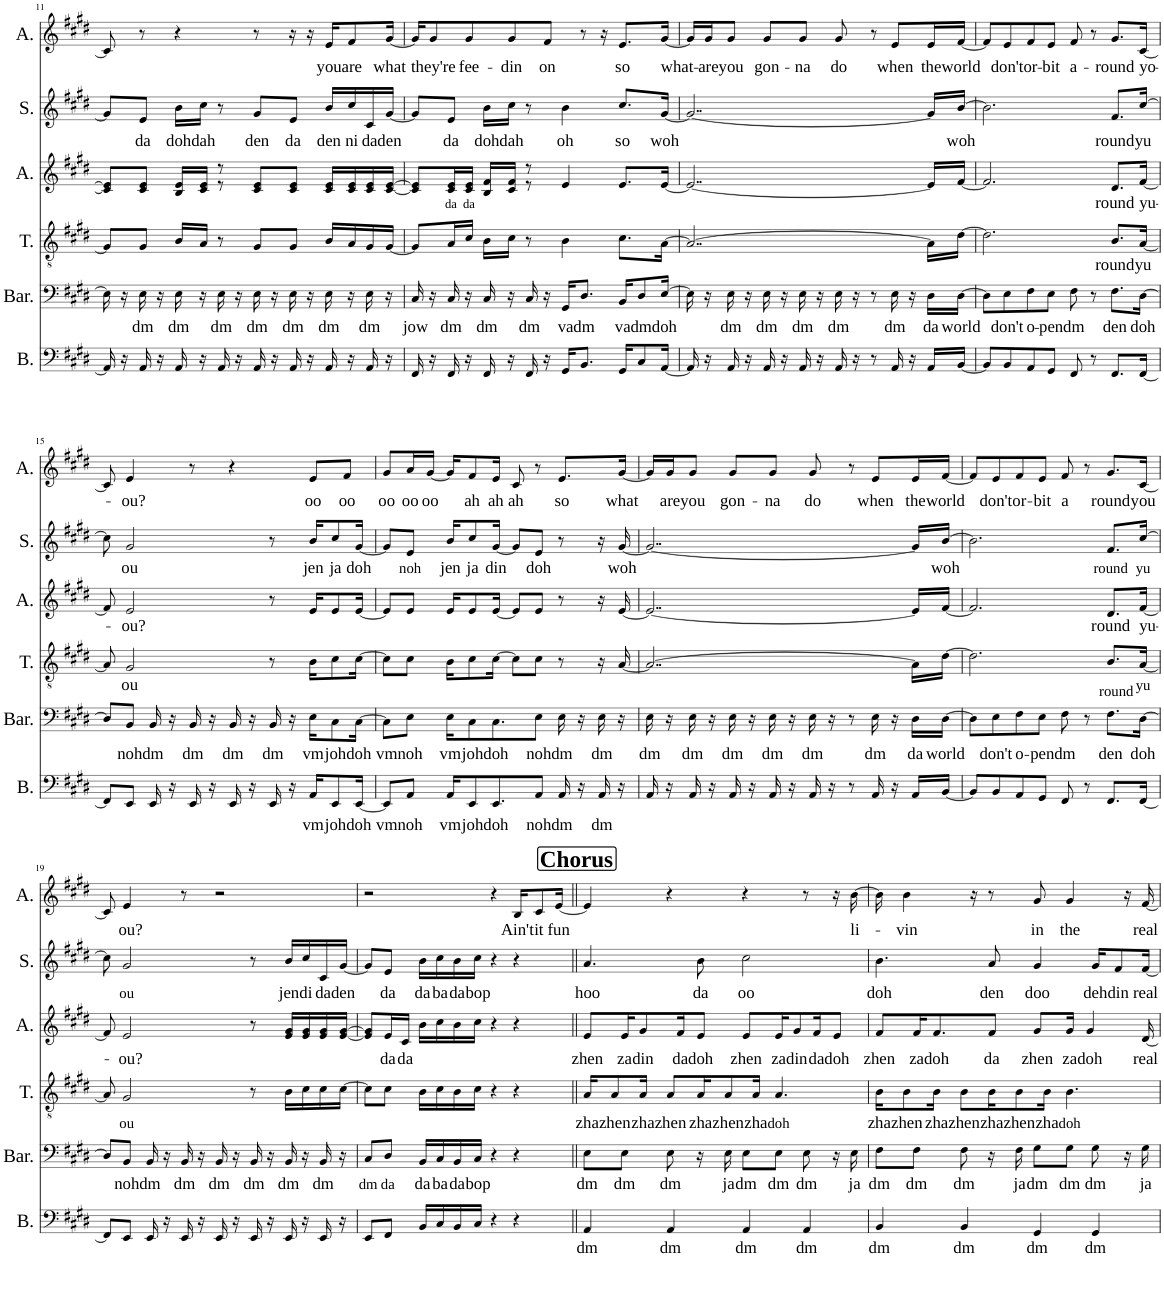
**kern	**text	**kern	**text	**kern	**text	**kern	**text	**kern	**text	**kern	**text
*part6	*part6	*part5	*part5	*part4	*part4	*part3	*part3	*part2	*part2	*part1	*part1
*staff6	*staff6	*staff5	*staff5	*staff4	*staff4	*staff3	*staff3	*staff2	*staff2	*staff1	*staff1
*I"Bass	*	*I"Baritone	*	*I"Tenor	*	*I"Alto	*	*I"Soprano	*	*I"Alto	*
*I'B.	*	*I'Bar.	*	*I'T.	*	*I'A.	*	*I'S.	*	*I'A.	*
!!LO:PB:g=z
*clefF4	*	*clefF4	*	*clefGv2	*	*clefG2	*	*clefG2	*	*clefG2	*
*k[f#c#g#d#]	*	*k[f#c#g#d#]	*	*k[f#c#g#d#]	*	*k[f#c#g#d#]	*	*k[f#c#g#d#]	*	*k[f#c#g#d#]	*
*M4/4	*	*M4/4	*	*M4/4	*	*M4/4	*	*M4/4	*	*M4/4	*
=11	=11	=11	=11	=11	=11	=11	=11	=11	=11	=11	=11
*	*	*	*	*	*	*^	*	*	*	*	*
16AA/]	.	16E\]	.	8G#/L]	.	8c#/] 8e/]L	4.ryy	.	8g#/L]	.	8c#/]	.
16r	.	16r	.	.	.	.	.	.	.	.	.	.
!	!	!	!LO:LY:b	!	!	!	!	!	!	!LO:LY:b	!	!
16AA/	.	16E\	dm	8G#/J	.	8c#/ 8e/J	.	.	8e/J	da	8r	.
16r	.	16r	.	.	.	.	.	.	.	.	.	.
!	!	!	!LO:LY:b	!	!	!	!	!	!	!LO:LY:b	!	!
16AA/	.	16E\	dm	16B/LL	.	16B/ 16e/LL	.	.	16b\LL	doh	4r	.
!	!	!	!	!	!	!	!	!	!	!LO:LY:b	!	!
16r	.	16r	.	16A/JJ	.	16c#/ 16e/JJ	.	.	16cc#\JJ	dah	.	.
!	!	!	!LO:LY:b	!	!	!	!	!	!	!	!	!
16AA/	.	16E\	dm	8r	.	8r	8r	.	8r	.	.	.
16r	.	16r	.	.	.	.	.	.	.	.	.	.
!	!	!	!LO:LY:b	!	!	!	!	!	!	!LO:LY:b	!	!
16AA/	.	16E\	dm	8G#/L	.	8c#/ 8e/L	2ryy	.	8g#/L	den	8r	.
16r	.	16r	.	.	.	.	.	.	.	.	.	.
!	!	!	!LO:LY:b	!	!	!	!	!	!	!LO:LY:b	!	!
16AA/	.	16E\	dm	8G#/J	.	8c#/ 8e/J	.	.	8e/J	da	16r	.
16r	.	16r	.	.	.	.	.	.	.	.	16r	.
!	!	!	!LO:LY:b	!	!	!	!	!	!	!LO:LY:b	!	!LO:LY:b
16AA/	.	16E\	dm	16B/LL	.	16c#/ 16e/LL	.	.	16b/LL	den	16e/KL	you
!	!	!	!	!	!	!	!	!	!	!LO:LY:b	!	!LO:LY:b
16r	.	16r	.	16A/	.	16c#/ 16e/	.	.	16cc#/	ni	8f#/	are
!	!	!	!LO:LY:b	!	!	!	!	!	!	!LO:LY:b	!	!
16AA/	.	16E\	dm	16G#/	.	16c#/ 16e/	.	.	16c#/	da	.	.
!	!	!	!	!	!	!	!	!	!	!LO:LY:b	!	!LO:LY:b
16r	.	16r	.	[16G#/JJ	.	[16c#/ [16e/JJ	.	.	[16g#/JJ	den	[16g#/Jk	what
=12	=12	=12	=12	=12	=12	=12	=12	=12	=12	=12	=12	=12
!	!	!	!LO:LY:b	!	!	!	!	!	!	!	!	!
16FF#/	.	16C#/	jow	8G#/L]	.	8c#/] 8e/]L	4.ryy	.	8g#/L]	.	16g#/KL]	.
!	!	!	!	!	!	!	!	!	!	!	!	!LO:LY:b
16r	.	16r	.	.	.	.	.	.	.	.	8g#/	they're
!	!	!	!LO:LY:b	!	!	!	!	!LO:LY:b	!	!LO:LY:b	!	!
16FF#/	.	16C#/	dm	16A/L	.	16c#/ 16e/L	.	da	8e/J	da	.	.
!	!	!	!	!	!	!	!	!LO:LY:b	!	!	!	!LO:LY:b
16r	.	16r	.	16c#/JJ	.	16c#/ 16e/JJ	.	da	.	.	8g#/	fee-
!	!	!	!LO:LY:b	!	!	!	!	!	!	!LO:LY:b	!	!
16FF#/	.	16C#/	dm	16B\LL	.	16B/ 16f#/LL	.	.	16b\LL	doh	.	.
!	!	!	!	!	!	!	!	!	!	!LO:LY:b	!	!LO:LY:b
16r	.	16r	.	16c#\JJ	.	16c#/ 16f#/JJ	.	.	16cc#\JJ	dah	8g#/	-din
!	!	!	!LO:LY:b	!	!	!	!	!	!	!	!	!
16FF#/	.	16C#/	dm	8r	.	8r	8r	.	8r	.	.	.
!	!	!	!	!	!	!	!	!	!	!	!	!LO:LY:b
16r	.	16r	.	.	.	.	.	.	.	.	8f#/J	on
!	!	!	!LO:LY:b	!	!	!	!	!	!	!LO:LY:b	!	!
16GG#/KL	.	16GG#/KL	va	4B\	.	4e/	2ryy	.	4b\	oh	.	.
!	!	!	!LO:LY:b	!	!	!	!	!	!	!	!	!
8.BB/J	.	8.D#/J	dm	.	.	.	.	.	.	.	8r	.
.	.	.	.	.	.	.	.	.	.	.	16r	.
!	!	!	!LO:LY:b	!	!	!	!	!	!	!LO:LY:b	!	!LO:LY:b
16GG#/KL	.	16BB/KL	va	8.c#\L	.	8.e/L	.	.	8.cc#/L	so	8.e/L	so
!	!	!	!LO:LY:b	!	!	!	!	!	!	!	!	!
8C#/	.	8D#/	dm	.	.	.	.	.	.	.	.	.
!	!	!	!LO:LY:b	!	!	!	!	!	!	!LO:LY:b	!	!LO:LY:b
[16AA/Jk	.	[16E/Jk	doh	[16A\Jk	.	[16e/Jk	.	.	[16g#/Jk	woh	[16g#/Jk	what-
*	*	*	*	*	*	*v	*v	*	*	*	*	*
=13	=13	=13	=13	=13	=13	=13	=13	=13	=13	=13	=13
16AA/]	.	16E\]	.	2..A/_	.	2..e/_	.	2..g#/_	.	16g#/LL]	.
!	!	!	!	!	!	!	!	!	!	!	!LO:LY:b
16r	.	16r	.	.	.	.	.	.	.	16g#/J	are
!	!	!	!LO:LY:b	!	!	!	!	!	!	!	!LO:LY:b
16AA/	.	16E\	dm	.	.	.	.	.	.	8g#/J	you
16r	.	16r	.	.	.	.	.	.	.	.	.
!	!	!	!LO:LY:b	!	!	!	!	!	!	!	!LO:LY:b
16AA/	.	16E\	dm	.	.	.	.	.	.	8g#/L	gon-
16r	.	16r	.	.	.	.	.	.	.	.	.
!	!	!	!LO:LY:b	!	!	!	!	!	!	!	!LO:LY:b
16AA/	.	16E\	dm	.	.	.	.	.	.	8g#/J	-na
16r	.	16r	.	.	.	.	.	.	.	.	.
!	!	!	!LO:LY:b	!	!	!	!	!	!	!	!LO:LY:b
16AA/	.	16E\	dm	.	.	.	.	.	.	8g#/	do
16r	.	16r	.	.	.	.	.	.	.	.	.
8r	.	8r	.	.	.	.	.	.	.	8r	.
!	!	!	!LO:LY:b	!	!	!	!	!	!	!	!LO:LY:b
16AA/	.	16E\	dm	.	.	.	.	.	.	8e/L	when
16r	.	16r	.	.	.	.	.	.	.	.	.
!	!	!	!LO:LY:b	!	!	!	!	!	!	!	!LO:LY:b
16AA/LL	.	16D#\LL	da	16A\LL]	.	16e/LL]	.	16g#/LL]	.	16e/L	the
!	!	!	!LO:LY:b	!	!	!	!	!	!LO:LY:b	!	!LO:LY:b
[16BB/JJ	.	[16D#\JJ	world	[16d#\JJ	.	[16f#/JJ	.	[16b/JJ	woh	[16f#/JJ	world
=14	=14	=14	=14	=14	=14	=14	=14	=14	=14	=14	=14
8BB/L]	.	8D#\L]	.	2.d#\]	.	2.f#/]	.	2.b\]	.	8f#/L]	.
!	!	!	!LO:LY:b	!	!	!	!	!	!	!	!LO:LY:b
8BB/	.	8E\	don't	.	.	.	.	.	.	8e/	don't
!	!	!	!LO:LY:b	!	!	!	!	!	!	!	!LO:LY:b
8AA/	.	8F#\	o-	.	.	.	.	.	.	8f#/	or-
!	!	!	!LO:LY:b	!	!	!	!	!	!	!	!LO:LY:b
8GG#/J	.	8E\J	-pen	.	.	.	.	.	.	8e/J	-bit
!	!	!	!LO:LY:b	!	!	!	!	!	!	!	!LO:LY:b
8FF#/	.	8F#\	dm	.	.	.	.	.	.	8f#/	a-
8r	.	8r	.	.	.	.	.	.	.	8r	.
!	!	!	!LO:LY:b	!	!LO:LY:b	!	!LO:LY:b	!	!LO:LY:b	!	!LO:LY:b
8.FF#/L	.	8.F#\L	den	8.B/L	round	8.d#/L	round	8.f#/L	round	8.g#/L	-round
!	!	!	!LO:LY:b	!	!LO:LY:b	!	!LO:LY:b	!	!LO:LY:b	!	!LO:LY:b
[16FF#/Jk	.	[16D#\Jk	doh	[16A/Jk	yu	[16f#/Jk	yu-	[16cc#/Jk	yu	[16c#/Jk	yo-
!!LO:LB:g=z
=15	=15	=15	=15	=15	=15	=15	=15	=15	=15	=15	=15
8FF#/L]	.	8D#/L]	.	8A/]	.	8f#/]	.	8cc#\]	.	8c#/]	.
!	!	!	!LO:LY:b	!	!LO:LY:b	!	!LO:LY:b	!	!LO:LY:b	!	!LO:LY:b
8EE/J	.	8BB/J	noh	2G#/	ou	2e/	-ou?	2g#/	ou	4e/	ou?
!	!	!	!LO:LY:b	!	!	!	!	!	!	!	!
16EE/	.	16BB/	dm	.	.	.	.	.	.	.	.
16r	.	16r	.	.	.	.	.	.	.	.	.
!	!	!	!LO:LY:b	!	!	!	!	!	!	!	!
16EE/	.	16BB/	dm	.	.	.	.	.	.	8r	.
16r	.	16r	.	.	.	.	.	.	.	.	.
!	!	!	!LO:LY:b	!	!	!	!	!	!	!	!
16EE/	.	16BB/	dm	.	.	.	.	.	.	4r	.
16r	.	16r	.	.	.	.	.	.	.	.	.
!	!	!	!LO:LY:b	!	!	!	!	!	!	!	!
16EE/	.	16BB/	dm	8r	.	8r	.	8r	.	.	.
16r	.	16r	.	.	.	.	.	.	.	.	.
!	!LO:LY:b	!	!LO:LY:b	!	!	!	!	!	!LO:LY:b	!	!LO:LY:b
16AA/KL	vm	16E\KL	vm	16B\KL	.	16e/KL	.	16b/KL	jen	8e/L	oo
!	!LO:LY:b	!	!LO:LY:b	!	!	!	!	!	!LO:LY:b	!	!
8EE/	joh	8C#\	joh	8c#\	.	8e/	.	8cc#/	ja	.	.
!	!	!	!	!	!	!	!	!	!	!	!LO:LY:b
.	.	.	.	.	.	.	.	.	.	8f#/J	oo
!	!LO:LY:b	!	!LO:LY:b	!	!	!	!	!	!LO:LY:b	!	!
[16EE/Jk	doh	[16C#\Jk	doh	[16c#\Jk	.	[16e/Jk	.	[16g#/Jk	doh	.	.
=16	=16	=16	=16	=16	=16	=16	=16	=16	=16	=16	=16
!	!LO:LY:b	!	!LO:LY:b	!	!	!	!	!	!	!	!LO:LY:b
8EE/L]	vm	8C#\L]	vm	8c#\L]	.	8e/L]	.	8g#/L]	.	8g#/L	oo
!	!LO:LY:b	!	!LO:LY:b	!	!	!	!	!	!LO:LY:b	!	!LO:LY:b
8AA/J	noh	8E\J	noh	8c#\J	.	8e/J	.	8e/J	noh	16a/L	oo
!	!	!	!	!	!	!	!	!	!	!	!LO:LY:b
.	.	.	.	.	.	.	.	.	.	[16g#/JJ	oo
!	!LO:LY:b	!	!LO:LY:b	!	!	!	!	!	!LO:LY:b	!	!
16AA/KL	vm	16E\KL	vm	16B\KL	.	16e/KL	.	16b/KL	jen	16g#/KL]	.
!	!LO:LY:b	!	!LO:LY:b	!	!	!	!	!	!LO:LY:b	!	!LO:LY:b
8EE/	joh	8C#\	joh	8c#\	.	8e/	.	8cc#/	ja	8f#/	ah
!	!LO:LY:b	!	!LO:LY:b	!	!	!	!	!	!LO:LY:b	!	!LO:LY:b
8.EE/	doh	8.C#\	doh	[16c#\Jk	.	[16e/Jk	.	[16g#/Jk	din	16e/Jk	ah
!	!	!	!	!	!	!	!	!	!	!	!LO:LY:b
.	.	.	.	8c#\L]	.	8e/L]	.	8g#/L]	.	8c#/	ah
!	!LO:LY:b	!	!LO:LY:b	!	!	!	!	!	!LO:LY:b	!	!
8AA/J	noh	8E\J	noh	8c#\J	.	8e/J	.	8e/J	doh	8r	.
!	!LO:LY:b	!	!LO:LY:b	!	!	!	!	!	!	!	!LO:LY:b
16AA/	dm	16E\	dm	8r	.	8r	.	8r	.	8.e/L	so
16r	.	16r	.	.	.	.	.	.	.	.	.
!	!LO:LY:b	!	!LO:LY:b	!	!	!	!	!	!	!	!
16AA/	dm	16E\	dm	16r	.	16r	.	16r	.	.	.
!	!	!	!	!	!	!	!	!	!LO:LY:b	!	!LO:LY:b
16r	.	16r	.	[16A/	.	[16e/	.	[16g#/	woh	[16g#/Jk	what
=17	=17	=17	=17	=17	=17	=17	=17	=17	=17	=17	=17
!	!	!	!LO:LY:b	!	!	!	!	!	!	!	!
16AA/	.	16E\	dm	2..A/_	.	2..e/_	.	2..g#/_	.	16g#/LL]	.
!	!	!	!	!	!	!	!	!	!	!	!LO:LY:b
16r	.	16r	.	.	.	.	.	.	.	16g#/J	are
!	!	!	!LO:LY:b	!	!	!	!	!	!	!	!LO:LY:b
16AA/	.	16E\	dm	.	.	.	.	.	.	8g#/J	you
16r	.	16r	.	.	.	.	.	.	.	.	.
!	!	!	!LO:LY:b	!	!	!	!	!	!	!	!LO:LY:b
16AA/	.	16E\	dm	.	.	.	.	.	.	8g#/L	gon-
16r	.	16r	.	.	.	.	.	.	.	.	.
!	!	!	!LO:LY:b	!	!	!	!	!	!	!	!LO:LY:b
16AA/	.	16E\	dm	.	.	.	.	.	.	8g#/J	-na
16r	.	16r	.	.	.	.	.	.	.	.	.
!	!	!	!LO:LY:b	!	!	!	!	!	!	!	!LO:LY:b
16AA/	.	16E\	dm	.	.	.	.	.	.	8g#/	do
16r	.	16r	.	.	.	.	.	.	.	.	.
8r	.	8r	.	.	.	.	.	.	.	8r	.
!	!	!	!LO:LY:b	!	!	!	!	!	!	!	!LO:LY:b
16AA/	.	16E\	dm	.	.	.	.	.	.	8e/L	when
16r	.	16r	.	.	.	.	.	.	.	.	.
!	!	!	!LO:LY:b	!	!	!	!	!	!	!	!LO:LY:b
16AA/LL	.	16D#\LL	da	16A\LL]	.	16e/LL]	.	16g#/LL]	.	16e/L	the
!	!	!	!LO:LY:b	!	!	!	!	!	!LO:LY:b	!	!LO:LY:b
[16BB/JJ	.	[16D#\JJ	world	[16d#\JJ	.	[16f#/JJ	.	[16b/JJ	woh	[16f#/JJ	world
=18	=18	=18	=18	=18	=18	=18	=18	=18	=18	=18	=18
8BB/L]	.	8D#\L]	.	2.d#\]	.	2.f#/]	.	2.b\]	.	8f#/L]	.
!	!	!	!LO:LY:b	!	!	!	!	!	!	!	!LO:LY:b
8BB/	.	8E\	don't	.	.	.	.	.	.	8e/	don't
!	!	!	!LO:LY:b	!	!	!	!	!	!	!	!LO:LY:b
8AA/	.	8F#\	o-	.	.	.	.	.	.	8f#/	or-
!	!	!	!LO:LY:b	!	!	!	!	!	!	!	!LO:LY:b
8GG#/J	.	8E\J	-pen	.	.	.	.	.	.	8e/J	-bit
!	!	!	!LO:LY:b	!	!	!	!	!	!	!	!LO:LY:b
8FF#/	.	8F#\	dm	.	.	.	.	.	.	8f#/	a
8r	.	8r	.	.	.	.	.	.	.	8r	.
!	!	!	!LO:LY:b	!	!LO:LY:b	!	!LO:LY:b	!	!LO:LY:b	!	!LO:LY:b
8.FF#/L	.	8.F#\L	den	8.B/L	round	8.d#/L	round	8.f#/L	round	8.g#/L	round
!	!	!	!LO:LY:b	!	!LO:LY:b	!	!LO:LY:b	!	!LO:LY:b	!	!LO:LY:b
[16FF#/Jk	.	[16D#\Jk	doh	[16A/Jk	yu	[16f#/Jk	yu-	[16cc#/Jk	yu	[16c#/Jk	you
!!LO:LB:g=z
=19	=19	=19	=19	=19	=19	=19	=19	=19	=19	=19	=19
8FF#/L]	.	8D#/L]	.	8A/]	.	8f#/]	.	8cc#\]	.	8c#/]	.
!	!	!	!LO:LY:b	!	!LO:LY:b	!	!LO:LY:b	!	!LO:LY:b	!	!LO:LY:b
8EE/J	.	8BB/J	noh	2G#/	ou	2e/	-ou?	2g#/	ou	4e/	ou?
!	!	!	!LO:LY:b	!	!	!	!	!	!	!	!
16EE/	.	16BB/	dm	.	.	.	.	.	.	.	.
16r	.	16r	.	.	.	.	.	.	.	.	.
!	!	!	!LO:LY:b	!	!	!	!	!	!	!	!
16EE/	.	16BB/	dm	.	.	.	.	.	.	8r	.
16r	.	16r	.	.	.	.	.	.	.	.	.
!	!	!	!LO:LY:b	!	!	!	!	!	!	!	!
16EE/	.	16BB/	dm	.	.	.	.	.	.	2r	.
16r	.	16r	.	.	.	.	.	.	.	.	.
!	!	!	!LO:LY:b	!	!	!	!	!	!	!	!
16EE/	.	16BB/	dm	8r	.	8r	.	8r	.	.	.
16r	.	16r	.	.	.	.	.	.	.	.	.
!	!	!	!LO:LY:b	!	!	!	!	!	!LO:LY:b	!	!
16EE/	.	16BB/	dm	16B\LL	.	16e/ 16g#/LL	.	16b/LL	jen	.	.
!	!	!	!	!	!	!	!	!	!LO:LY:b	!	!
16r	.	16r	.	16c#\	.	16e/ 16g#/	.	16cc#/	di	.	.
!	!	!	!LO:LY:b	!	!	!	!	!	!LO:LY:b	!	!
16EE/	.	16BB/	dm	16c#\	.	16e/ 16g#/	.	16c#/	da	.	.
!	!	!	!	!	!	!	!	!	!LO:LY:b	!	!
16r	.	16r	.	[16c#\JJ	.	[16e/ [16g#/JJ	.	[16g#/JJ	den	.	.
=20	=20	=20	=20	=20	=20	=20	=20	=20	=20	=20	=20
!	!	!	!LO:LY:b	!	!	!	!	!	!	!	!
8EE/L	.	8C#/L	dm	8c#\L]	.	8e/] 8g#/]L	.	8g#/L]	.	2r	.
!	!	!	!LO:LY:b	!	!	!	!LO:LY:b	!	!LO:LY:b	!	!
8FF#/J	.	8D#/J	da	8c#\J	.	16e/L	da	8e/J	da	.	.
!	!	!	!	!	!	!	!LO:LY:b	!	!	!	!
.	.	.	.	.	.	16c#/JJ	da	.	.	.	.
!	!	!	!LO:LY:b	!	!	!	!	!	!LO:LY:b	!	!
16BB/LL	.	16BB/LL	da	16B\LL	.	16b\LL	.	16b\LL	da	.	.
!	!	!	!LO:LY:b	!	!	!	!	!	!LO:LY:b	!	!
16C#/	.	16C#/	ba	16c#\	.	16cc#\	.	16cc#\	ba	.	.
!	!	!	!LO:LY:b	!	!	!	!	!	!LO:LY:b	!	!
16BB/	.	16BB/	da	16B\	.	16b\	.	16b\	da	.	.
!	!	!	!LO:LY:b	!	!	!	!	!	!LO:LY:b	!	!
16C#/JJ	.	16C#/JJ	bop	16c#\JJ	.	16cc#\JJ	.	16cc#\JJ	bop	.	.
4r	.	4r	.	4r	.	4r	.	4r	.	4r	.
!	!	!	!	!	!	!	!	!	!	!	!LO:LY:b
4r	.	4r	.	4r	.	4r	.	4r	.	16B/KL	Ain't
!	!	!	!	!	!	!	!	!	!	!	!LO:LY:b
.	.	.	.	.	.	.	.	.	.	8c#/	it
!	!	!	!	!	!	!	!	!	!	!	!LO:LY:b
.	.	.	.	.	.	.	.	.	.	[16e/Jk	fun
!!LO:REH:place=s1:a:B:cj:fs=20.1274:t=Chorus
=21||	=21||	=21||	=21||	=21||	=21||	=21||	=21||	=21||	=21||	=21||	=21||
!	!LO:LY:b	!	!LO:LY:b	!	!LO:LY:b	!	!LO:LY:b	!	!LO:LY:b	!	!
4AA/	dm	8E\L	dm	16A/KL	zha	8e/L	zhen	4.a/	hoo	4e/]	.
!	!	!	!	!	!LO:LY:b	!	!	!	!	!	!
.	.	.	.	8A/	zhen	.	.	.	.	.	.
!	!	!	!LO:LY:b	!	!	!	!LO:LY:b	!	!	!	!
.	.	8E\J	dm	.	.	16e/K	za	.	.	.	.
!	!	!	!	!	!LO:LY:b	!	!LO:LY:b	!	!	!	!
.	.	.	.	16A/Jk	zha	8g#/	din	.	.	.	.
!	!LO:LY:b	!	!LO:LY:b	!	!LO:LY:b	!	!	!	!	!	!
4AA/	dm	8E\	dm	8A/L	zhen	.	.	.	.	4r	.
!	!	!	!	!	!	!	!LO:LY:b	!	!	!	!
.	.	.	.	.	.	16f#/K	da	.	.	.	.
!	!	!	!	!	!LO:LY:b	!	!LO:LY:b	!	!LO:LY:b	!	!
.	.	16r	.	16A/K	zha	8e/J	doh	8b\	da	.	.
!	!	!	!LO:LY:b	!	!LO:LY:b	!	!	!	!	!	!
.	.	16E\	ja	8A/	zhen	.	.	.	.	.	.
!	!LO:LY:b	!	!LO:LY:b	!	!	!	!LO:LY:b	!	!LO:LY:b	!	!
4AA/	dm	8E\L	dm	.	.	8e/L	zhen	2cc#\	oo	4r	.
!	!	!	!	!	!LO:LY:b	!	!	!	!	!	!
.	.	.	.	16A/Jk	zha	.	.	.	.	.	.
!	!	!	!LO:LY:b	!	!LO:LY:b	!	!LO:LY:b	!	!	!	!
.	.	8E\J	dm	4.A/	doh	16e/K	za	.	.	.	.
!	!	!	!	!	!	!	!LO:LY:b	!	!	!	!
.	.	.	.	.	.	8g#/	din	.	.	.	.
!	!LO:LY:b	!	!LO:LY:b	!	!	!	!	!	!	!	!
4AA/	dm	8E\	dm	.	.	.	.	.	.	8r	.
!	!	!	!	!	!	!	!LO:LY:b	!	!	!	!
.	.	.	.	.	.	16f#/K	da	.	.	.	.
!	!	!	!	!	!	!	!LO:LY:b	!	!	!	!
.	.	16r	.	.	.	8e/J	doh	.	.	16r	.
!	!	!	!LO:LY:b	!	!	!	!	!	!	!	!LO:LY:b
.	.	16E\	ja	.	.	.	.	.	.	[16b\	li-
=22	=22	=22	=22	=22	=22	=22	=22	=22	=22	=22	=22
!	!LO:LY:b	!	!LO:LY:b	!	!LO:LY:b	!	!LO:LY:b	!	!LO:LY:b	!	!
4BB/	dm	8F#\L	dm	16B\KL	zha	8f#/L	zhen	4.b\	doh	16b\]	.
!	!	!	!	!	!LO:LY:b	!	!	!	!	!	!LO:LY:b
.	.	.	.	8B\	zhen	.	.	.	.	4b\	-vin
!	!	!	!LO:LY:b	!	!	!	!LO:LY:b	!	!	!	!
.	.	8F#\J	dm	.	.	16f#/K	za	.	.	.	.
!	!	!	!	!	!LO:LY:b	!	!LO:LY:b	!	!	!	!
.	.	.	.	16B\Jk	zha	8.f#/	doh	.	.	.	.
!	!LO:LY:b	!	!LO:LY:b	!	!LO:LY:b	!	!	!	!	!	!
4BB/	dm	8F#\	dm	8B\L	zhen	.	.	.	.	.	.
.	.	.	.	.	.	.	.	.	.	16r	.
!	!	!	!	!	!LO:LY:b	!	!LO:LY:b	!	!LO:LY:b	!	!
.	.	16r	.	16B\K	zha	8f#/J	da	8a/	den	8r	.
!	!	!	!LO:LY:b	!	!LO:LY:b	!	!	!	!	!	!
.	.	16F#\	ja	8B\	zhen	.	.	.	.	.	.
!	!LO:LY:b	!	!LO:LY:b	!	!	!	!LO:LY:b	!	!LO:LY:b	!	!LO:LY:b
4GG#/	dm	8G#\L	dm	.	.	8g#/L	zhen	4g#/	doo	8g#/	in
!	!	!	!	!	!LO:LY:b	!	!	!	!	!	!
.	.	.	.	16B\Jk	zha	.	.	.	.	.	.
!	!	!	!LO:LY:b	!	!LO:LY:b	!	!LO:LY:b	!	!	!	!LO:LY:b
.	.	8G#\J	dm	4.B\	doh	16g#/Jk	za	.	.	4g#/	the
!	!	!	!	!	!	!	!LO:LY:b	!	!	!	!
.	.	.	.	.	.	4g#/	doh	.	.	.	.
!	!LO:LY:b	!	!LO:LY:b	!	!	!	!	!	!LO:LY:b	!	!
4GG#/	dm	8G#\	dm	.	.	.	.	16g#/KL	deh	.	.
!	!	!	!	!	!	!	!	!	!LO:LY:b	!	!
.	.	.	.	.	.	.	.	8f#/	din	.	.
.	.	16r	.	.	.	.	.	.	.	16r	.
!	!	!	!LO:LY:b	!	!	!	!LO:LY:b	!	!LO:LY:b	!	!LO:LY:b
.	.	16G#\	ja	.	.	[16d#/	real	[16f#/Jk	real	[16f#/	real
=	=	=	=	=	=	=	=	=	=	=	=
*-	*-	*-	*-	*-	*-	*-	*-	*-	*-	*-	*-
